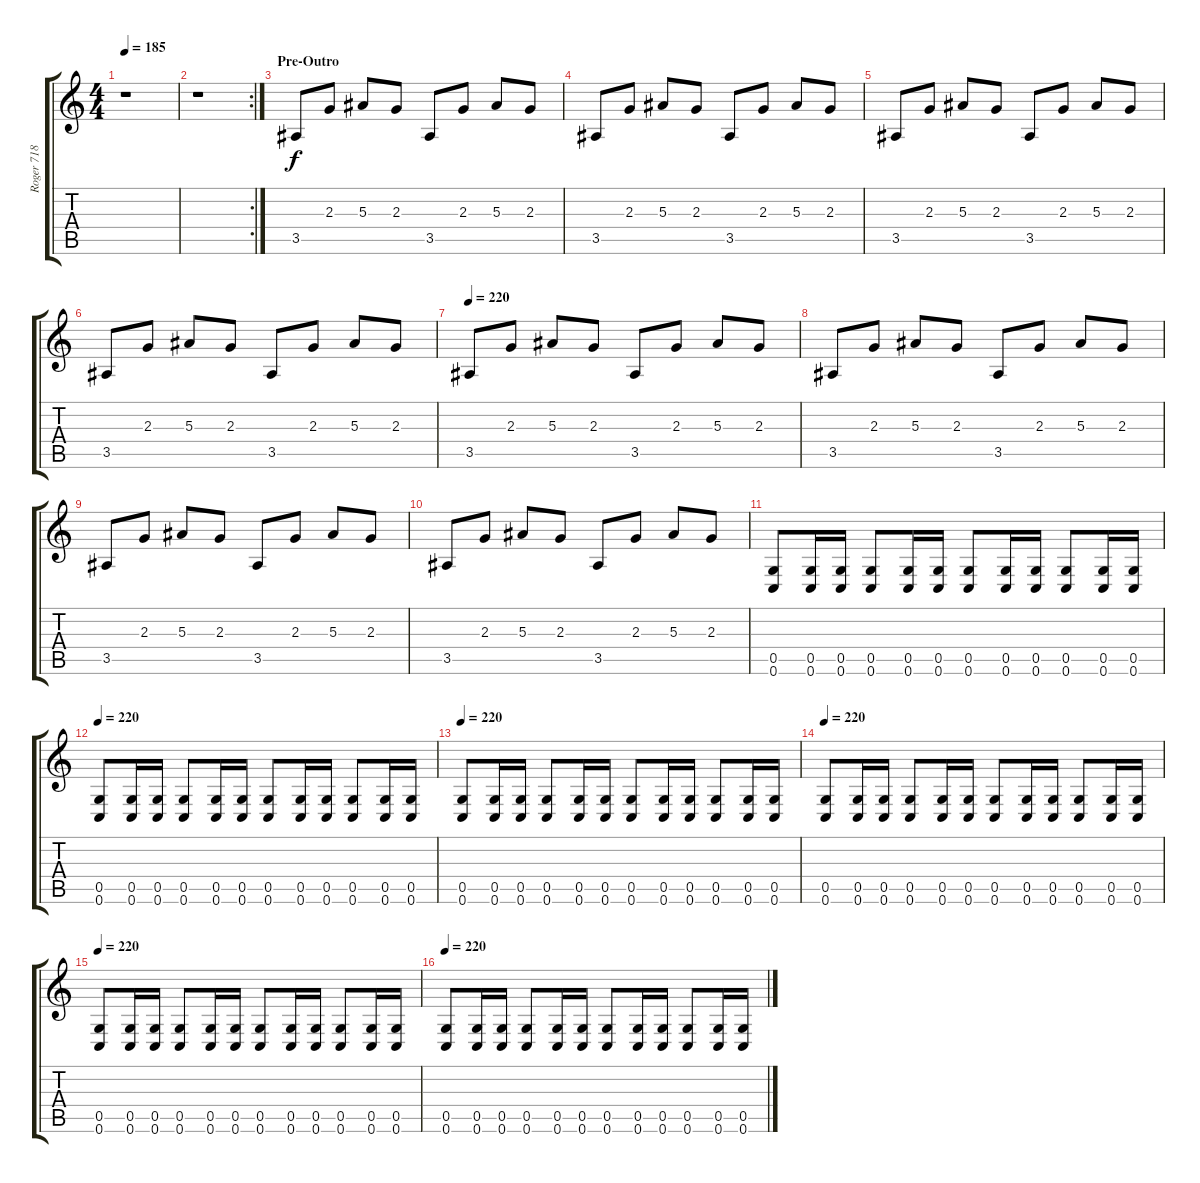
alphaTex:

\track ("Roger 718" "Roger 718") {instrument distortionguitar}
\staff {score tabs}
\tuning (D4 A3 F3 C3 G2 C2) {hide}
\ts (4 4)
\tempo 185
\clef g2
\ks c
r.1{dy f} |
\rc 2
r.1 |
\section ("" "Pre-Outro")
3.5.8 2.3.8 5.3.8 2.3.8 3.5.8 2.3.8 5.3.8 2.3.8 |
3.5.8 2.3.8 5.3.8 2.3.8 3.5.8 2.3.8 5.3.8 2.3.8 |
3.5.8 2.3.8 5.3.8 2.3.8 3.5.8 2.3.8 5.3.8 2.3.8 |
3.5.8 2.3.8 5.3.8 2.3.8 3.5.8 2.3.8 5.3.8 2.3.8 |
\tempo 220
3.5.8 2.3.8 5.3.8 2.3.8 3.5.8 2.3.8 5.3.8 2.3.8 |
3.5.8 2.3.8 5.3.8 2.3.8 3.5.8 2.3.8 5.3.8 2.3.8 |
3.5.8 2.3.8 5.3.8 2.3.8 3.5.8 2.3.8 5.3.8 2.3.8 |
3.5.8 2.3.8 5.3.8 2.3.8 3.5.8 2.3.8 5.3.8 2.3.8 |
(0.5 0.6).8 (0.5 0.6).16 (0.5 0.6).16 (0.5 0.6).8 (0.5 0.6).16 (0.5 0.6).16 (0.5 0.6).8 (0.5 0.6).16 (0.5 0.6).16 (0.5 0.6).8 (0.5 0.6).16 (0.5 0.6).16 |
\tempo 220
(0.5 0.6).8 (0.5 0.6).16 (0.5 0.6).16 (0.5 0.6).8 (0.5 0.6).16 (0.5 0.6).16 (0.5 0.6).8 (0.5 0.6).16 (0.5 0.6).16 (0.5 0.6).8 (0.5 0.6).16 (0.5 0.6).16 |
\tempo 220
(0.5 0.6).8 (0.5 0.6).16 (0.5 0.6).16 (0.5 0.6).8 (0.5 0.6).16 (0.5 0.6).16 (0.5 0.6).8 (0.5 0.6).16 (0.5 0.6).16 (0.5 0.6).8 (0.5 0.6).16 (0.5 0.6).16 |
\tempo 220
(0.5 0.6).8 (0.5 0.6).16 (0.5 0.6).16 (0.5 0.6).8 (0.5 0.6).16 (0.5 0.6).16 (0.5 0.6).8 (0.5 0.6).16 (0.5 0.6).16 (0.5 0.6).8 (0.5 0.6).16 (0.5 0.6).16 |
\tempo 220
(0.5 0.6).8 (0.5 0.6).16 (0.5 0.6).16 (0.5 0.6).8 (0.5 0.6).16 (0.5 0.6).16 (0.5 0.6).8 (0.5 0.6).16 (0.5 0.6).16 (0.5 0.6).8 (0.5 0.6).16 (0.5 0.6).16 |
\tempo 220
(0.5 0.6).8 (0.5 0.6).16 (0.5 0.6).16 (0.5 0.6).8 (0.5 0.6).16 (0.5 0.6).16 (0.5 0.6).8 (0.5 0.6).16 (0.5 0.6).16 (0.5 0.6).8 (0.5 0.6).16 (0.5 0.6).16
